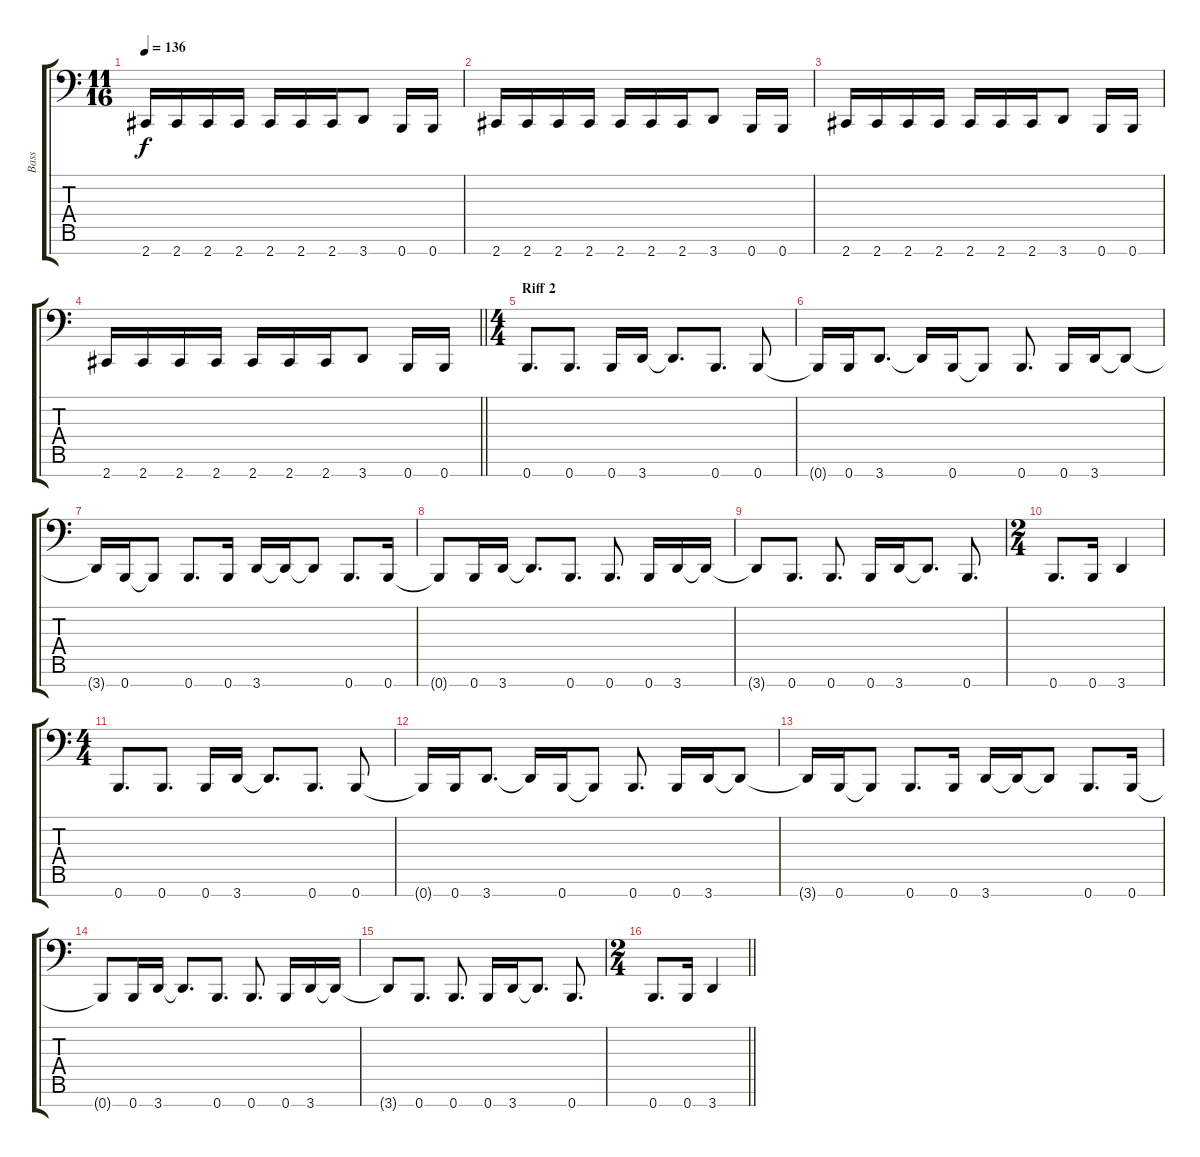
\track ("Bass" "Bass") {instrument electricbassfinger}
\staff {score tabs}
\tuning (E3 B2 G2 D2 A1 E1 B0) {hide}
\ts (11 16)
\tempo 136
\clef f4
\ks c
2.7.16{dy f} 2.7.16 2.7.16 2.7.16 2.7.16 2.7.16 2.7.16 3.7.8 0.7.16 0.7.16 |
2.7.16 2.7.16 2.7.16 2.7.16 2.7.16 2.7.16 2.7.16 3.7.8 0.7.16 0.7.16 |
2.7.16 2.7.16 2.7.16 2.7.16 2.7.16 2.7.16 2.7.16 3.7.8 0.7.16 0.7.16 |
\barLineRight lightlight
2.7.16 2.7.16 2.7.16 2.7.16 2.7.16 2.7.16 2.7.16 3.7.8 0.7.16 0.7.16 |
\ts (4 4)
\section ("" "Riff 2")
0.7.8{d} 0.7.8{d} 0.7.16 3.7.16 3.7{t}.8{d} 0.7.8{d} 0.7.8 |
0.7{t}.16 0.7.16 3.7.8{d} 3.7{t}.16 0.7.16 0.7{t}.8 0.7.8{d} 0.7.16 3.7.16 3.7{t}.8 |
3.7{t}.16 0.7.16 0.7{t}.8 0.7.8{d} 0.7.16 3.7.16 3.7{t}.16 3.7{t}.8 0.7.8{d} 0.7.16 |
0.7{t}.8 0.7.16 3.7.16 3.7{t}.8{d} 0.7.8{d} 0.7.8{d} 0.7.16 3.7.16 3.7{t}.16 |
3.7{t}.8 0.7.8{d} 0.7.8{d} 0.7.16 3.7.16 3.7{t}.8{d} 0.7.8{d} |
\ts (2 4)
0.7.8{d} 0.7.16 3.7.4 |
\ts (4 4)
0.7.8{d} 0.7.8{d} 0.7.16 3.7.16 3.7{t}.8{d} 0.7.8{d} 0.7.8 |
0.7{t}.16 0.7.16 3.7.8{d} 3.7{t}.16 0.7.16 0.7{t}.8 0.7.8{d} 0.7.16 3.7.16 3.7{t}.8 |
3.7{t}.16 0.7.16 0.7{t}.8 0.7.8{d} 0.7.16 3.7.16 3.7{t}.16 3.7{t}.8 0.7.8{d} 0.7.16 |
0.7{t}.8 0.7.16 3.7.16 3.7{t}.8{d} 0.7.8{d} 0.7.8{d} 0.7.16 3.7.16 3.7{t}.16 |
3.7{t}.8 0.7.8{d} 0.7.8{d} 0.7.16 3.7.16 3.7{t}.8{d} 0.7.8{d} |
\ts (2 4)
\barLineRight lightlight
0.7.8{d} 0.7.16 3.7.4
